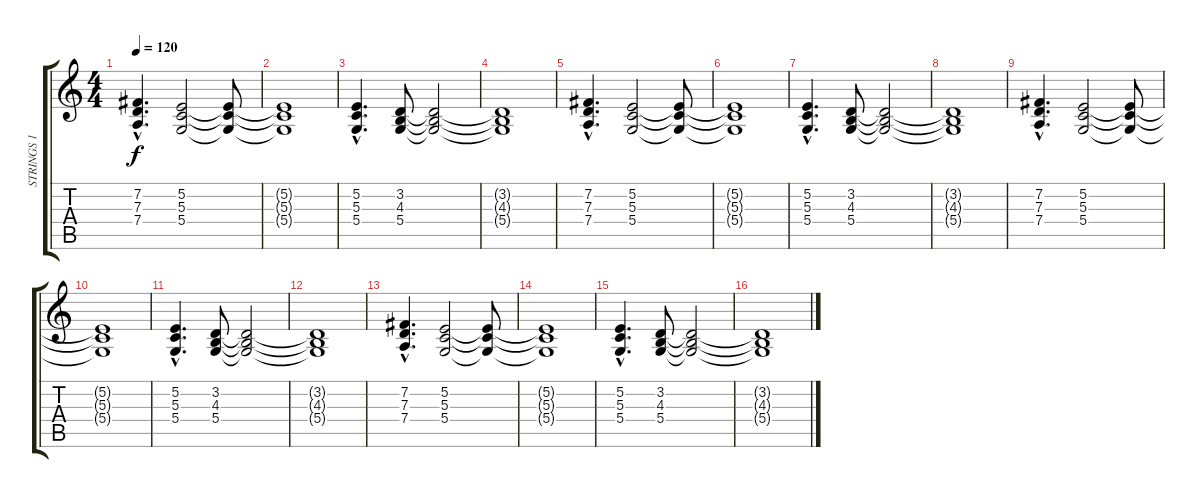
\track ("STRINGS 1" "STRINGS 1") {instrument stringensemble1}
\staff {score tabs}
\tuning (E4 B3 G3 D3 A2 E2) {hide}
\ts (4 4)
\tempo 120
\clef g2
\ks c
(7.2{hac} 7.3{hac} 7.4{hac}).4{d dy f} (5.2 5.3 5.4).2 (5.2{t} 5.3{t} 5.4{t}).8 |
(5.2{t} 5.3{t} 5.4{t}).1 |
(5.2{hac} 5.3{hac} 5.4{hac}).4{d} (3.2 4.3 5.4).8 (3.2{t} 4.3{t} 5.4{t}).2 |
(3.2{t} 4.3{t} 5.4{t}).1 |
(7.2{hac} 7.3{hac} 7.4{hac}).4{d} (5.2 5.3 5.4).2 (5.2{t} 5.3{t} 5.4{t}).8 |
(5.2{t} 5.3{t} 5.4{t}).1 |
(5.2{hac} 5.3{hac} 5.4{hac}).4{d} (3.2 4.3 5.4).8 (3.2{t} 4.3{t} 5.4{t}).2 |
(3.2{t} 4.3{t} 5.4{t}).1 |
(7.2{hac} 7.3{hac} 7.4{hac}).4{d} (5.2 5.3 5.4).2 (5.2{t} 5.3{t} 5.4{t}).8 |
(5.2{t} 5.3{t} 5.4{t}).1 |
(5.2{hac} 5.3{hac} 5.4{hac}).4{d} (3.2 4.3 5.4).8 (3.2{t} 4.3{t} 5.4{t}).2 |
(3.2{t} 4.3{t} 5.4{t}).1 |
(7.2{hac} 7.3{hac} 7.4{hac}).4{d} (5.2 5.3 5.4).2 (5.2{t} 5.3{t} 5.4{t}).8 |
(5.2{t} 5.3{t} 5.4{t}).1 |
(5.2{hac} 5.3{hac} 5.4{hac}).4{d} (3.2 4.3 5.4).8 (3.2{t} 4.3{t} 5.4{t}).2 |
(3.2{t} 4.3{t} 5.4{t}).1
